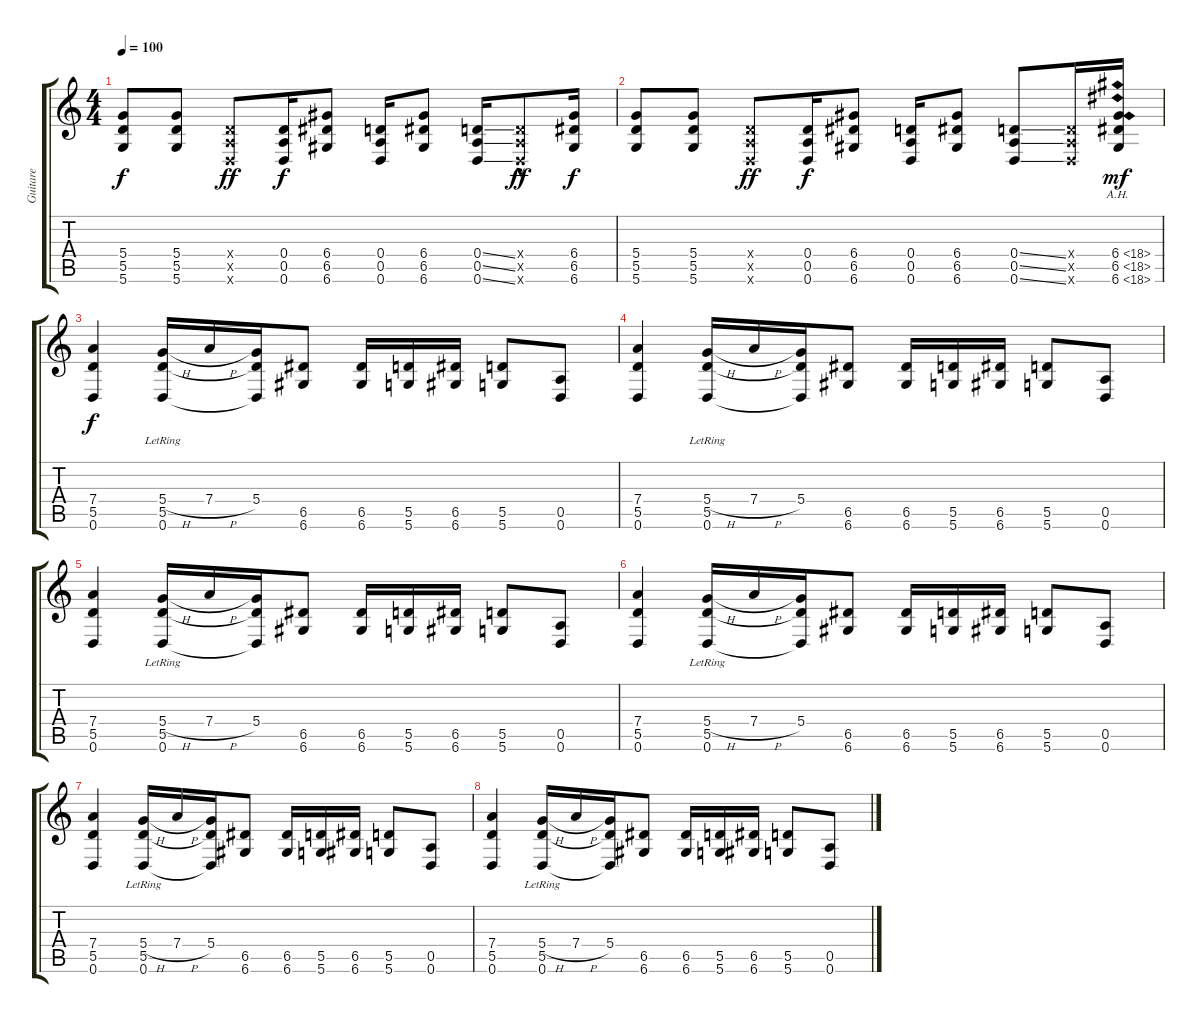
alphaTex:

\track ("Guitare" "Guitare") {instrument distortionguitar}
\staff {score tabs}
\tuning (E4 B3 G3 D3 A2 D2) {hide}
\ts (4 4)
\tempo 100
\clef g2
\ks c
(5.4 5.5 5.6).8{dy f} (5.4 5.5 5.6).8 (0.4{x} 0.5{x} 0.6{x}).8{dy ff} (0.4 0.5 0.6).16{dy f} (6.4 6.5 6.6).8 (0.4 0.5 0.6).16 (6.4 6.5 6.6).8 (0.4{ss} 0.5{ss} 0.6{ss}).16 (0.4{hac x} 0.5{x} 0.6{x}).8{dy ff} (6.4 6.5 6.6).16{dy f} |
(5.4 5.5 5.6).8 (5.4 5.5 5.6).8 (0.4{x} 0.5{x} 0.6{x}).8{dy ff} (0.4 0.5 0.6).16{dy f} (6.4 6.5 6.6).8 (0.4 0.5 0.6).16 (6.4 6.5 6.6).8 (0.4{ss} 0.5{ss} 0.6{ss}).8 (0.4{x} 0.5{x} 0.6{x}).16 (6.4{ah 12} 6.5{ah 12} 6.6{ah 12}).16{dy mf} |
(7.4 5.5 0.6).4{dy f volume 16} (5.4{h} 5.5{lr} 0.6).16 7.4{h}.16 (5.4 5.5{t} 0.6{t}).16 (6.5 6.6).8 (6.5 6.6).16 (5.5 5.6).16 (6.5 6.6).16 (5.5 5.6).8 (0.5 0.6).8 |
(7.4 5.5 0.6).4 (5.4{h} 5.5{lr} 0.6).16 7.4{h}.16 (5.4 5.5{t} 0.6{t}).16 (6.5 6.6).8 (6.5 6.6).16 (5.5 5.6).16 (6.5 6.6).16 (5.5 5.6).8 (0.5 0.6).8 |
(7.4 5.5 0.6).4 (5.4{h} 5.5{lr} 0.6).16 7.4{h}.16 (5.4 5.5{t} 0.6{t}).16 (6.5 6.6).8 (6.5 6.6).16 (5.5 5.6).16 (6.5 6.6).16 (5.5 5.6).8 (0.5 0.6).8 |
(7.4 5.5 0.6).4 (5.4{h} 5.5{lr} 0.6).16 7.4{h}.16 (5.4 5.5{t} 0.6{t}).16 (6.5 6.6).8 (6.5 6.6).16 (5.5 5.6).16 (6.5 6.6).16 (5.5 5.6).8 (0.5 0.6).8 |
(7.4 5.5 0.6).4 (5.4{h} 5.5{lr} 0.6).16 7.4{h}.16 (5.4 5.5{t} 0.6{t}).16 (6.5 6.6).8 (6.5 6.6).16 (5.5 5.6).16 (6.5 6.6).16 (5.5 5.6).8 (0.5 0.6).8 |
(7.4 5.5 0.6).4 (5.4{h} 5.5{lr} 0.6).16 7.4{h}.16 (5.4 5.5{t} 0.6{t}).16 (6.5 6.6).8 (6.5 6.6).16 (5.5 5.6).16 (6.5 6.6).16 (5.5 5.6).8 (0.5 0.6).8
